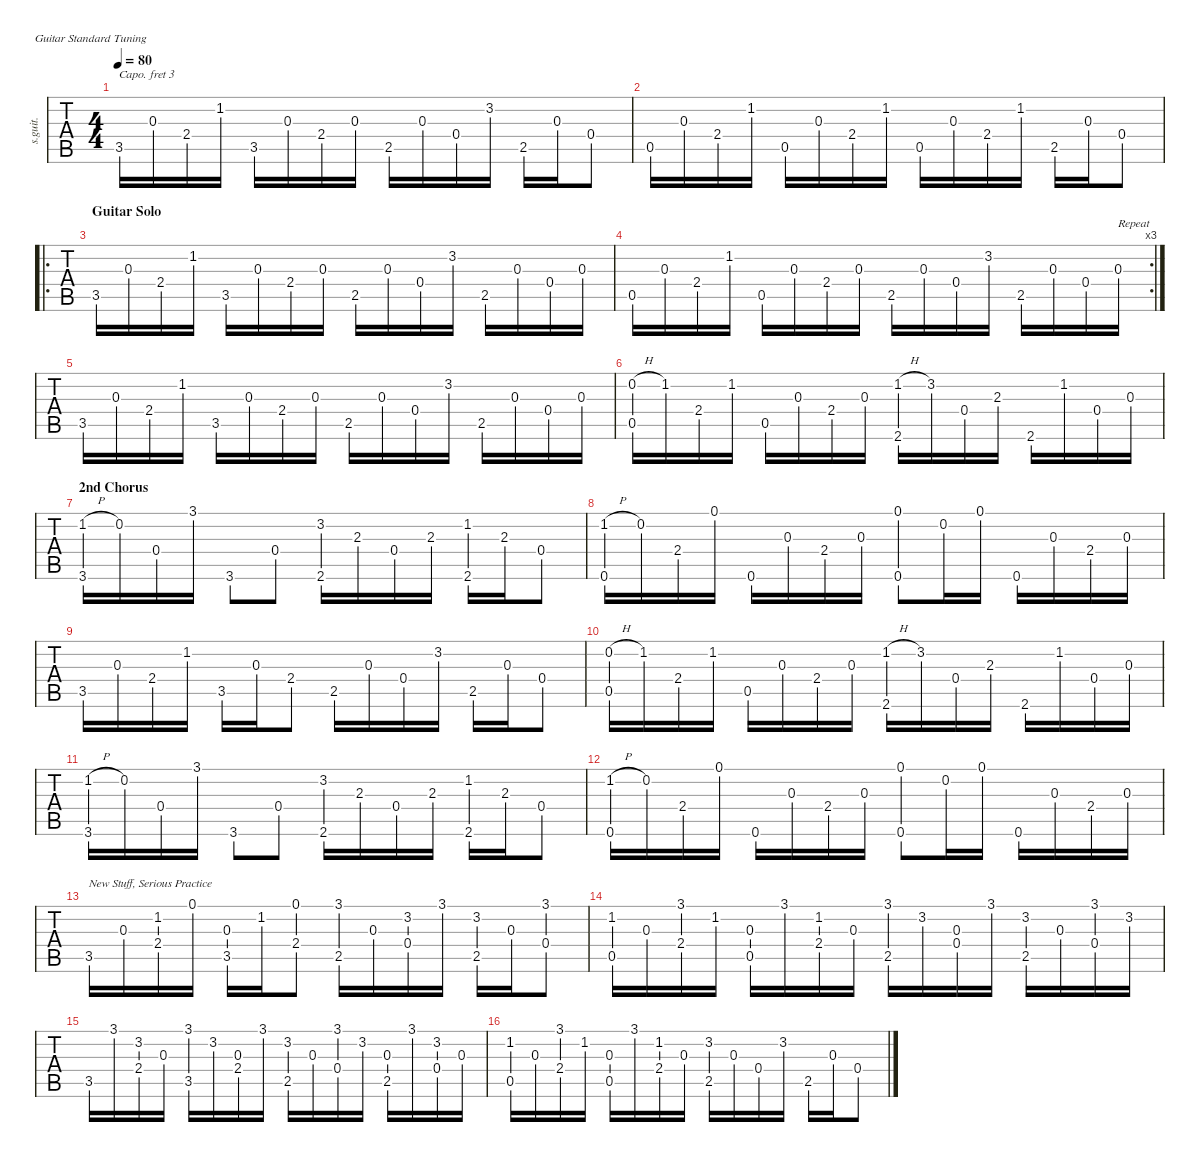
\defaultSystemsLayout 4
\hideDynamics
\bracketExtendMode nobrackets
\otherSystemsTrackNameOrientation horizontal
\track ("Buckingham 1" "s.guit.") {instrument acousticguitarsteel}
\staff {tabs}
\capo 3
\tuning (E4 B3 G3 D3 A2 E2)
\ts (4 4)
\tempo 80
\clef g2
\ks eb
3.5{acc b}.16{dy f} 0.3{acc b}.16 2.4{acc forcenatural}.16 1.2{acc b}.16 3.5{acc b}.16 0.3{acc b}.16 2.4{acc forcenatural}.16 0.3{acc b}.16 2.5{acc forcenatural}.16 0.3{acc b}.16 0.4{acc forcenatural}.16 3.2{acc forcenatural}.16 2.5{acc forcenatural}.16 0.3{acc b}.16 0.4{acc forcenatural}.8 |
0.5{acc forcenatural}.16 0.3{acc b}.16 2.4{acc forcenatural}.16 1.2{acc b}.16 0.5{acc forcenatural}.16 0.3{acc b}.16 2.4{acc forcenatural}.16 1.2{acc b}.16 0.5{acc forcenatural}.16 0.3{acc b}.16 2.4{acc forcenatural}.16 1.2{acc b}.16 2.5{acc forcenatural}.16 0.3{acc b}.16 0.4{acc forcenatural}.8 |
\ro
\section ("" "Guitar Solo")
3.5{acc b}.16 0.3{acc b}.16 2.4{acc forcenatural}.16 1.2{acc b}.16 3.5{acc b}.16 0.3{acc b}.16 2.4{acc forcenatural}.16 0.3{acc b}.16 2.5{acc forcenatural}.16 0.3{acc b}.16 0.4{acc forcenatural}.16 3.2{acc forcenatural}.16 2.5{acc forcenatural}.16 0.3{acc b}.16 0.4{acc forcenatural}.16 0.3{acc b}.16 |
\rc 3
0.5{acc forcenatural}.16 0.3{acc b}.16 2.4{acc forcenatural}.16 1.2{acc b}.16 0.5{acc forcenatural}.16 0.3{acc b}.16 2.4{acc forcenatural}.16 0.3{acc b}.16 2.5{acc forcenatural}.16 0.3{acc b}.16 0.4{acc forcenatural}.16 3.2{acc forcenatural}.16 2.5{acc forcenatural}.16 0.3{acc b}.16 0.4{acc forcenatural}.16 0.3{acc b}.16{txt "Repeat"} |
3.5{acc b}.16 0.3{acc b}.16 2.4{acc forcenatural}.16 1.2{acc b}.16 3.5{acc b}.16 0.3{acc b}.16 2.4{acc forcenatural}.16 0.3{acc b}.16 2.5{acc forcenatural}.16 0.3{acc b}.16 0.4{acc forcenatural}.16 3.2{acc forcenatural}.16 2.5{acc forcenatural}.16 0.3{acc b}.16 0.4{acc forcenatural}.16 0.3{acc b}.16 |
(0.2{h acc forcenatural} 0.5{acc forcenatural}).16 1.2{acc b}.16 2.4{acc forcenatural}.16 1.2{acc b}.16 0.5{acc forcenatural}.16 0.3{acc b}.16 2.4{acc forcenatural}.16 0.3{acc b}.16 (1.2{h acc b} 2.6{acc forcenatural}).16 3.2{acc forcenatural}.16 0.4{acc forcenatural}.16 2.3{acc forcenatural}.16 2.6{acc forcenatural}.16 1.2{acc b}.16 0.4{acc forcenatural}.16 0.3{acc b}.16 |
\section ("" "2nd Chorus")
(1.2{h acc b} 3.6{acc b}).16 0.2{acc forcenatural}.16 0.4{acc forcenatural}.16 3.1{acc b}.16 3.6{acc b}.8 0.4{acc forcenatural}.8 (3.2{acc forcenatural} 2.6{acc forcenatural}).16 2.3{acc forcenatural}.16 0.4{acc forcenatural}.16 2.3{acc forcenatural}.16 (1.2{acc b} 2.6{acc forcenatural}).16 2.3{acc forcenatural}.16 0.4{acc forcenatural}.8 |
(1.2{h acc b} 0.6{acc forcenatural}).16 0.2{acc forcenatural}.16 2.4{acc forcenatural}.16 0.1{acc forcenatural}.16 0.6{acc forcenatural}.16 0.3{acc b}.16 2.4{acc forcenatural}.16 0.3{acc b}.16 (0.1{acc forcenatural} 0.6{acc forcenatural}).8 0.2{acc forcenatural}.16 0.1{acc forcenatural}.16 0.6{acc forcenatural}.16 0.3{acc b}.16 2.4{acc forcenatural}.16 0.3{acc b}.16 |
3.5{acc b}.16 0.3{acc b}.16 2.4{acc forcenatural}.16 1.2{acc b}.16 3.5{acc b}.16 0.3{acc b}.16 2.4{acc forcenatural}.8 2.5{acc forcenatural}.16 0.3{acc b}.16 0.4{acc forcenatural}.16 3.2{acc forcenatural}.16 2.5{acc forcenatural}.16 0.3{acc b}.16 0.4{acc forcenatural}.8 |
(0.2{h acc forcenatural} 0.5{acc forcenatural}).16 1.2{acc b}.16 2.4{acc forcenatural}.16 1.2{acc b}.16 0.5{acc forcenatural}.16 0.3{acc b}.16 2.4{acc forcenatural}.16 0.3{acc b}.16 (1.2{h acc b} 2.6{acc forcenatural}).16 3.2{acc forcenatural}.16 0.4{acc forcenatural}.16 2.3{acc forcenatural}.16 2.6{acc forcenatural}.16 1.2{acc b}.16 0.4{acc forcenatural}.16 0.3{acc b}.16 |
(1.2{h acc b} 3.6{acc b}).16 0.2{acc forcenatural}.16 0.4{acc forcenatural}.16 3.1{acc b}.16 3.6{acc b}.8 0.4{acc forcenatural}.8 (3.2{acc forcenatural} 2.6{acc forcenatural}).16 2.3{acc forcenatural}.16 0.4{acc forcenatural}.16 2.3{acc forcenatural}.16 (1.2{acc b} 2.6{acc forcenatural}).16 2.3{acc forcenatural}.16 0.4{acc forcenatural}.8 |
(1.2{h acc b} 0.6{acc forcenatural}).16 0.2{acc forcenatural}.16 2.4{acc forcenatural}.16 0.1{acc forcenatural}.16 0.6{acc forcenatural}.16 0.3{acc b}.16 2.4{acc forcenatural}.16 0.3{acc b}.16 (0.1{acc forcenatural} 0.6{acc forcenatural}).8 0.2{acc forcenatural}.16 0.1{acc forcenatural}.16 0.6{acc forcenatural}.16 0.3{acc b}.16 2.4{acc forcenatural}.16 0.3{acc b}.16 |
3.5{acc b}.16{txt "New Stuff, Serious Practice"} 0.3{acc b}.16 (1.2{acc b} 2.4{acc forcenatural}).16 0.1{acc forcenatural}.16 (0.3{acc b} 3.5{acc b}).16 1.2{acc b}.16 (0.1{acc forcenatural} 2.4{acc forcenatural}).8 (3.1{acc b} 2.5{acc forcenatural}).16 0.3{acc b}.16 (3.2{acc forcenatural} 0.4{acc forcenatural}).16 3.1{acc b}.16 (3.2{acc forcenatural} 2.5{acc forcenatural}).16 0.3{acc b}.16 (3.1{acc b} 0.4{acc forcenatural}).8 |
(1.2{acc b} 0.5{acc forcenatural}).16 0.3{acc b}.16 (3.1{acc b} 2.4{acc forcenatural}).16 1.2{acc b}.16 (0.3{acc b} 0.5{acc forcenatural}).16 3.1{acc b}.16 (1.2{acc b} 2.4{acc forcenatural}).16 0.3{acc b}.16 (3.1{acc b} 2.5{acc forcenatural}).16 3.2{acc forcenatural}.16 (0.3{acc b} 0.4{acc forcenatural}).16 3.1{acc b}.16 (3.2{acc forcenatural} 2.5{acc forcenatural}).16 0.3{acc b}.16 (3.1{acc b} 0.4{acc forcenatural}).16 3.2{acc forcenatural}.16 |
3.5{acc b}.16 3.1{acc b}.16 (3.2{acc forcenatural} 2.4{acc forcenatural}).16 0.3{acc b}.16 (3.1{acc b} 3.5{acc b}).16 3.2{acc forcenatural}.16 (0.3{acc b} 2.4{acc forcenatural}).16 3.1{acc b}.16 (3.2{acc forcenatural} 2.5{acc forcenatural}).16 0.3{acc b}.16 (3.1{acc b} 0.4{acc forcenatural}).16 3.2{acc forcenatural}.16 (0.3{acc b} 2.5{acc forcenatural}).16 3.1{acc b}.16 (3.2{acc forcenatural} 0.4{acc forcenatural}).16 0.3{acc b}.16 |
(1.2{acc b} 0.5{acc forcenatural}).16 0.3{acc b}.16 (3.1{acc b} 2.4{acc forcenatural}).16 1.2{acc b}.16 (0.3{acc b} 0.5{acc forcenatural}).16 3.1{acc b}.16 (1.2{acc b} 2.4{acc forcenatural}).16 0.3{acc b}.16 (3.2{acc forcenatural} 2.5{acc forcenatural}).16 0.3{acc b}.16 0.4{acc forcenatural}.16 3.2{acc forcenatural}.16 2.5{acc forcenatural}.16 0.3{acc b}.16 0.4{acc forcenatural}.8
